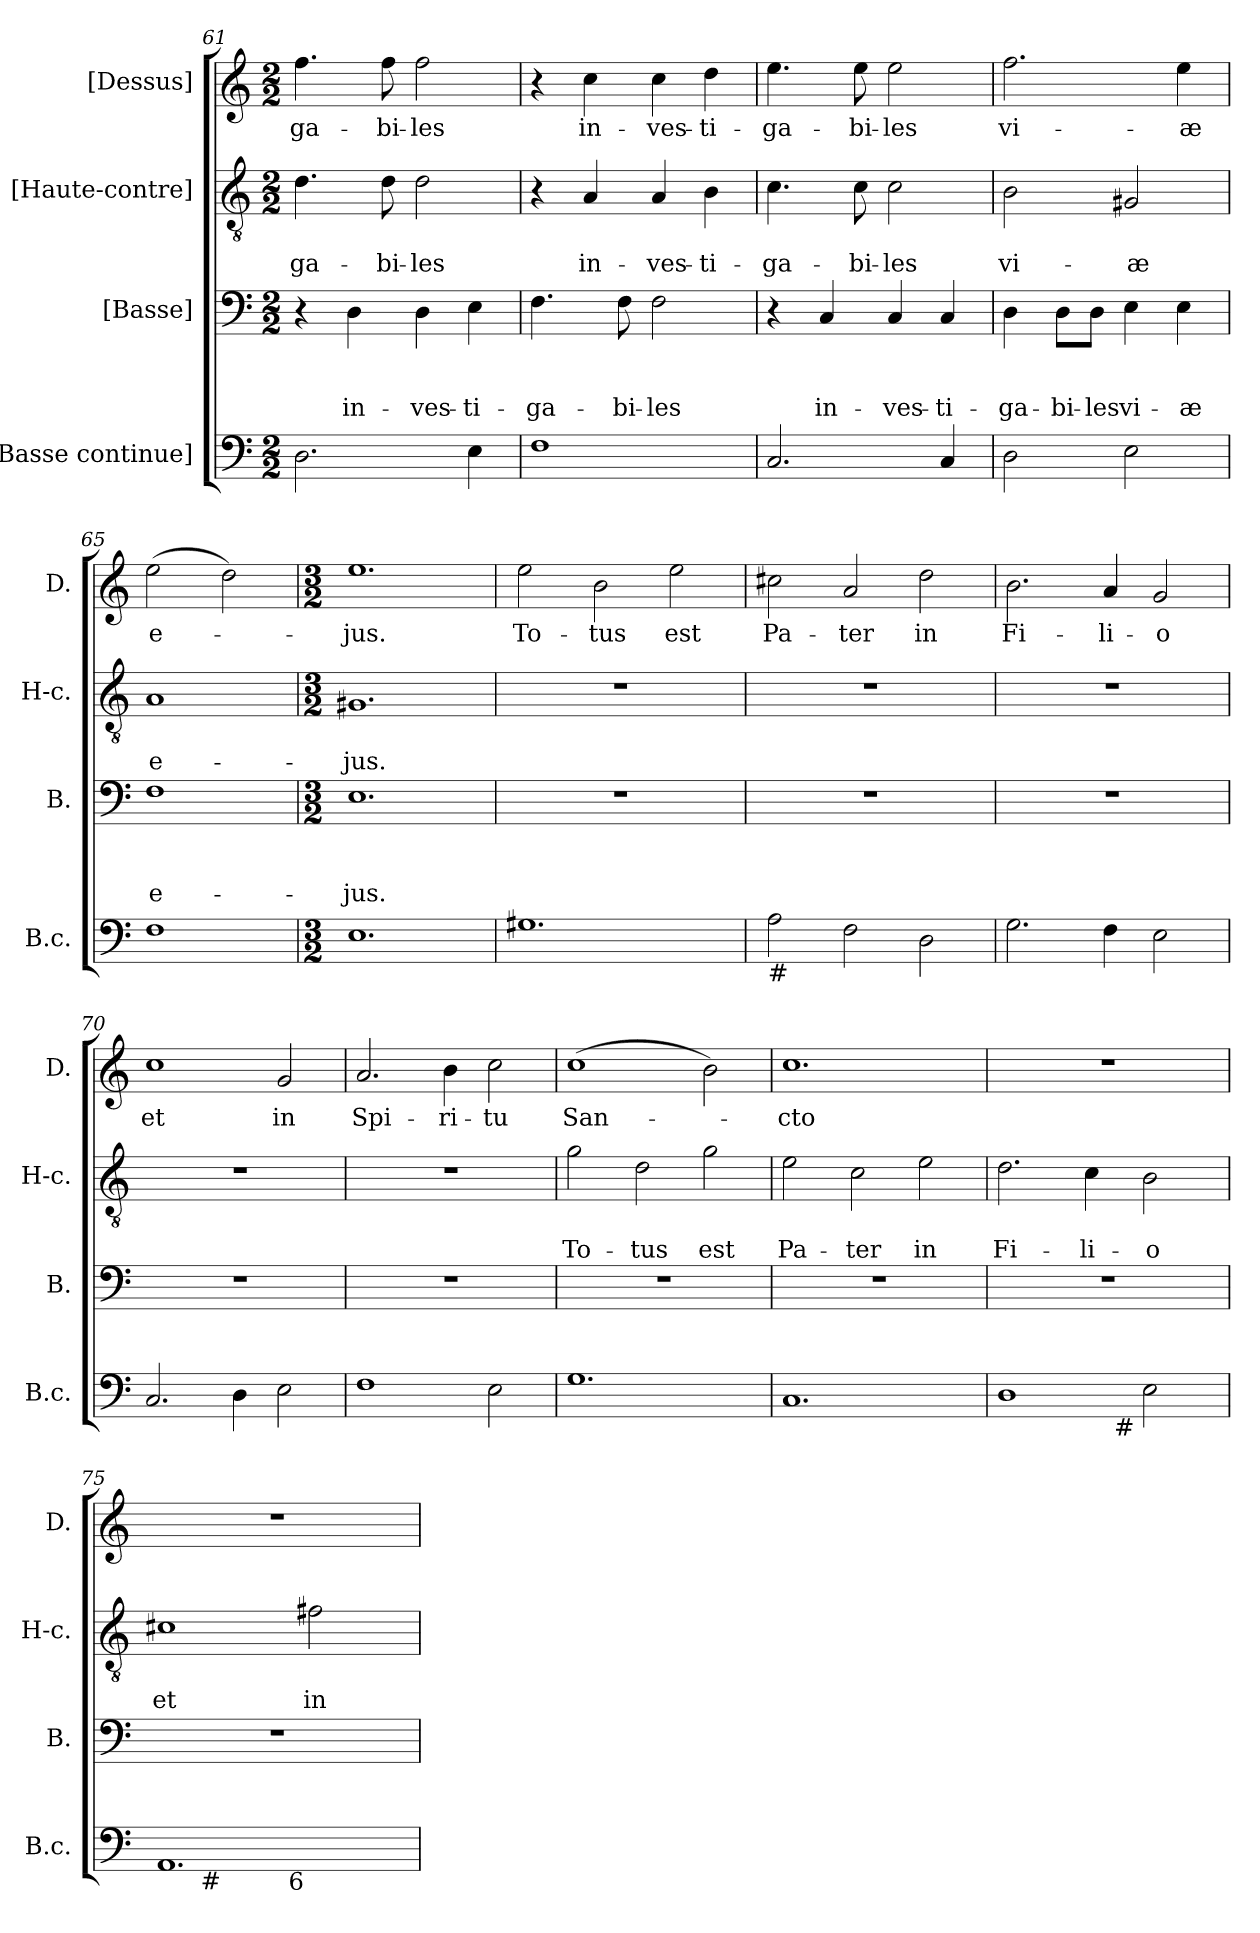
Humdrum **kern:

**kern	**kern	**text	**text	**text	**kern	**text	**text	**kern	**text
*part4	*part3	*part3	*part3	*part3	*part2	*part2	*part2	*part1	*part1
*staff4	*staff3	*staff3	*staff3	*staff3	*staff2	*staff2	*staff2	*staff1	*staff1
*I"[Basse continue]	*I"[Basse]	*	*	*	*I"[Haute-contre]	*	*	*I"[Dessus]	*
*I'B.c.	*I'B.	*	*	*	*I'H-c.	*	*	*I'D.	*
*clefF4	*clefF4	*	*	*	*clefGv2	*	*	*clefG2	*
*k[]	*k[]	*	*	*	*k[]	*	*	*k[]	*
*C:	*C:	*	*	*	*C:	*	*	*C:	*
*M2/2	*M2/2	*	*	*	*M2/2	*	*	*M2/2	*
=61	=61	=61	=61	=61	=61	=61	=61	=61	=61
!	!	!	!	!	!	!	!LO:LY:b	!	!LO:LY:b
2.D\	4r	.	.	.	4.d\	.	-ga-	4.ff\	-ga-
!	!	!	!	!LO:LY:b	!	!	!	!	!
.	4D\	.	.	in-	.	.	.	.	.
!	!	!	!	!	!	!	!LO:LY:b	!	!LO:LY:b
.	.	.	.	.	8d\	.	-bi-	8ff\	-bi-
!	!	!	!	!LO:LY:b	!	!	!LO:LY:b:rj	!	!LO:LY:b:rj
.	4D\	.	.	-ves-	2d\	.	-les	2ff\	-les
!	!	!	!	!LO:LY:b:rj	!	!	!	!	!
4E\	4E\	.	.	-ti-	.	.	.	.	.
=62	=62	=62	=62	=62	=62	=62	=62	=62	=62
!	!	!	!	!LO:LY:b	!	!	!	!	!
1F	4.F\	.	.	-ga-	4r	.	.	4r	.
!	!	!	!	!	!	!	!LO:LY:b	!	!LO:LY:b
.	.	.	.	.	4A/	.	in-	4cc\	in-
!	!	!	!	!LO:LY:b	!	!	!	!	!
.	8F\	.	.	-bi-	.	.	.	.	.
!	!	!	!	!LO:LY:b:rj	!	!	!LO:LY:b	!	!LO:LY:b
.	2F\	.	.	-les	4A/	.	-ves-	4cc\	-ves-
!	!	!	!	!	!	!	!LO:LY:b:rj	!	!LO:LY:b:rj
.	.	.	.	.	4B\	.	-ti-	4dd\	-ti-
=63	=63	=63	=63	=63	=63	=63	=63	=63	=63
!	!	!	!	!	!	!	!LO:LY:b	!	!LO:LY:b
2.C/	4r	.	.	.	4.c\	.	-ga-	4.ee\	-ga-
!	!	!	!	!LO:LY:b	!	!	!	!	!
.	4C/	.	.	in-	.	.	.	.	.
!	!	!	!	!	!	!	!LO:LY:b	!	!LO:LY:b
.	.	.	.	.	8c\	.	-bi-	8ee\	-bi-
!	!	!	!	!LO:LY:b	!	!	!LO:LY:b:rj	!	!LO:LY:b:rj
.	4C/	.	.	-ves-	2c\	.	-les	2ee\	-les
!	!	!	!	!LO:LY:b:rj	!	!	!	!	!
4C/	4C/	.	.	-ti-	.	.	.	.	.
=64	=64	=64	=64	=64	=64	=64	=64	=64	=64
!	!	!	!	!LO:LY:b	!	!	!LO:LY:b	!	!LO:LY:b
2D>\	4D\	.	.	-ga-	2B\	.	vi-	2.ff\	vi-
!	!	!	!	!LO:LY:b	!	!	!	!	!
.	8D\L	.	.	-bi-	.	.	.	.	.
!	!	!	!	!LO:LY:b:rj	!	!	!	!	!
.	8D\J	.	.	-les	.	.	.	.	.
!	!	!	!	!LO:LY:b	!	!	!LO:LY:b	!	!
2E\	4E\	.	.	vi-	2G#X/	.	-æ	.	.
!	!	!	!	!LO:LY:b	!	!	!	!	!LO:LY:b
.	4E\	.	.	-æ	.	.	.	4ee\	-æ
=65	=65	=65	=65	=65	=65	=65	=65	=65	=65
!	!	!	!	!LO:LY:b:rj	!	!	!LO:LY:b:rj	!	!LO:LY:b
1F	1F	.	.	e-	1A	.	e-	(>2ee\	e-
.	.	.	.	.	.	.	.	2dd\)	.
=66	=66	=66	=66	=66	=66	=66	=66	=66	=66
*M3/2	*M3/2	*	*	*	*M3/2	*	*	*M3/2	*
!	!	!	!	!LO:LY:b	!	!	!LO:LY:b	!	!LO:LY:b
1.E	1.E	.	.	-jus.	1.G#X	.	-jus.	1.ee	-jus.
!!LO:LB:g=z
=67	=67	=67	=67	=67	=67	=67	=67	=67	=67
!	!LO:N:vis=1	!	!	!	!LO:N:vis=1	!	!	!	!LO:LY:b
1.G#X	1.r	.	.	.	1.r	.	.	2ee\	To-
!	!	!	!	!	!	!	!	!	!LO:LY:b
.	.	.	.	.	.	.	.	2b\	-tus
!	!	!	!	!	!	!	!	!	!LO:LY:b
.	.	.	.	.	.	.	.	2ee\	est
=68	=68	=68	=68	=68	=68	=68	=68	=68	=68
!LO:TX:b:t=#	!	!	!	!	!	!	!	!	!
!	!LO:N:vis=1	!	!	!	!LO:N:vis=1	!	!	!	!LO:LY:b
2A\	1.r	.	.	.	1.r	.	.	2cc#X\	Pa-
!	!	!	!	!	!	!	!	!	!LO:LY:b:rj
2F\	.	.	.	.	.	.	.	2a/	-ter
!	!	!	!	!	!	!	!	!	!LO:LY:b
2D\	.	.	.	.	.	.	.	2dd\	in
=69	=69	=69	=69	=69	=69	=69	=69	=69	=69
!	!LO:N:vis=1	!	!	!	!LO:N:vis=1	!	!	!	!LO:LY:b
2.G\	1.r	.	.	.	1.r	.	.	2.b\	Fi-
!	!	!	!	!	!	!	!	!	!LO:LY:b
4F\	.	.	.	.	.	.	.	4a/	-li-
!	!	!	!	!	!	!	!	!	!LO:LY:b:rj
2E\	.	.	.	.	.	.	.	2g/	-o
=70	=70	=70	=70	=70	=70	=70	=70	=70	=70
!	!LO:N:vis=1	!	!	!	!LO:N:vis=1	!	!	!	!LO:LY:b
2.C/	1.r	.	.	.	1.r	.	.	1cc	et
4D\	.	.	.	.	.	.	.	.	.
!	!	!	!	!	!	!	!	!	!LO:LY:b
2E\	.	.	.	.	.	.	.	2g/	in
=71	=71	=71	=71	=71	=71	=71	=71	=71	=71
!	!LO:N:vis=1	!	!	!	!LO:N:vis=1	!	!	!	!LO:LY:b
1F	1.r	.	.	.	1.r	.	.	2.a/	Spi-
!	!	!	!	!	!	!	!	!	!LO:LY:b
.	.	.	.	.	.	.	.	4b\	-ri-
!	!	!	!	!	!	!	!	!	!LO:LY:b:rj
2E\	.	.	.	.	.	.	.	2cc\	-tu
=72	=72	=72	=72	=72	=72	=72	=72	=72	=72
!	!LO:N:vis=1	!	!	!	!	!	!LO:LY:b	!	!LO:LY:b
1.G	1.r	.	.	.	2g\	.	To-	(>1cc	San-
!	!	!	!	!	!	!	!LO:LY:b	!	!
.	.	.	.	.	2d\	.	-tus	.	.
!	!	!	!	!	!	!	!LO:LY:b	!	!
.	.	.	.	.	2g\	.	est	2b\)	.
=73	=73	=73	=73	=73	=73	=73	=73	=73	=73
!	!LO:N:vis=1	!	!	!	!	!	!LO:LY:b	!	!LO:LY:b
1.C	1.r	.	.	.	2e\	.	Pa-	1.cc	-cto
!	!	!	!	!	!	!	!LO:LY:b	!	!
.	.	.	.	.	2c\	.	-ter	.	.
!	!	!	!	!	!	!	!LO:LY:b	!	!
.	.	.	.	.	2e\	.	in	.	.
=74	=74	=74	=74	=74	=74	=74	=74	=74	=74
!	!LO:N:vis=1	!	!	!	!	!	!LO:LY:b	!LO:N:vis=1	!
*^	*	*	*	*	*	*	*	*	*
1D	2..ryy	1.r	.	.	.	2.d\	.	Fi-	1.r	.
!	!	!	!	!	!	!	!	!LO:LY:b	!	!
.	.	.	.	.	.	4c\	.	-li-	.	.
!	!LO:TX:b:t=#	!	!	!	!	!	!	!	!	!
.	2ryy	.	.	.	.	.	.	.	.	.
!	!	!	!	!	!	!	!	!LO:LY:b:rj	!	!
2E\	.	.	.	.	.	2B\	.	-o	.	.
.	8ryy	.	.	.	.	.	.	.	.	.
!!LO:LB:g=z
=75	=75	=75	=75	=75	=75	=75	=75	=75	=75	=75
!	!	!LO:N:vis=1	!	!	!	!	!	!LO:LY:b	!LO:N:vis=1	!
*	*^	*	*	*	*	*	*	*	*	*
1.AA<	8..ryy	2...ryy	1.r	.	.	.	1c#X	.	et	1.r	.
!	!LO:TX:b:t=#	!	!	!	!	!	!	!	!	!	!
.	1ryy	.	.	.	.	.	.	.	.	.	.
!	!	!LO:TX:b:t=6	!	!	!	!	!	!	!	!	!
.	.	2ryy	.	.	.	.	.	.	.	.	.
!	!	!	!	!	!	!	!	!	!LO:LY:b	!	!
.	.	.	.	.	.	.	2f#X\	.	in	.	.
.	4ryy	.	.	.	.	.	.	.	.	.	.
.	.	16ryy	.	.	.	.	.	.	.	.	.
.	32ryy	.	.	.	.	.	.	.	.	.	.
*v	*v	*v	*	*	*	*	*	*	*	*	*
=	=	=	=	=	=	=	=	=	=
*-	*-	*-	*-	*-	*-	*-	*-	*-	*-
